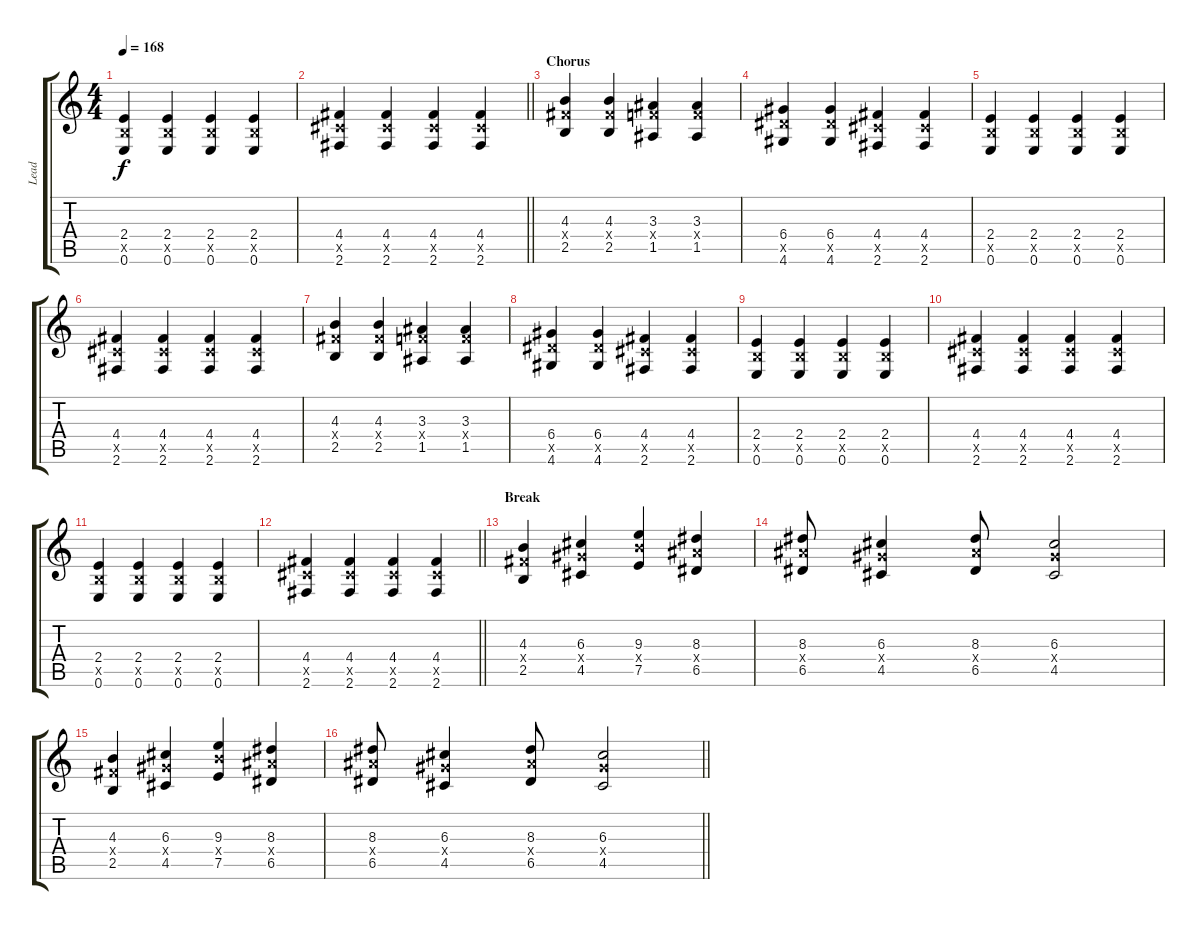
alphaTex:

\track ("Lead" "Lead") {instrument overdrivenguitar}
\staff {score tabs}
\tuning (E4 B3 G3 D3 A2 E2) {hide}
\ts (4 4)
\tempo 168
\clef g2
\ks c
(2.4 2.5{x} 0.6).4{dy f} (2.4 2.5{x} 0.6).4 (2.4 2.5{x} 0.6).4 (2.4 2.5{x} 0.6).4 |
\barLineRight lightlight
(4.4 4.5{x} 2.6).4 (4.4 4.5{x} 2.6).4 (4.4 4.5{x} 2.6).4 (4.4 4.5{x} 2.6).4 |
\section ("" "Chorus")
(4.3 4.4{x} 2.5).4{volume 15} (4.3 4.4{x} 2.5).4 (3.3 3.4{x} 1.5).4 (3.3 3.4{x} 1.5).4 |
(6.4 6.5{x} 4.6).4 (6.4 6.5{x} 4.6).4 (4.4 4.5{x} 2.6).4 (4.4 4.5{x} 2.6).4 |
(2.4 2.5{x} 0.6).4 (2.4 2.5{x} 0.6).4 (2.4 2.5{x} 0.6).4 (2.4 2.5{x} 0.6).4 |
(4.4 4.5{x} 2.6).4 (4.4 4.5{x} 2.6).4 (4.4 4.5{x} 2.6).4 (4.4 4.5{x} 2.6).4 |
(4.3 4.4{x} 2.5).4 (4.3 4.4{x} 2.5).4 (3.3 3.4{x} 1.5).4 (3.3 3.4{x} 1.5).4 |
(6.4 6.5{x} 4.6).4 (6.4 6.5{x} 4.6).4 (4.4 4.5{x} 2.6).4 (4.4 4.5{x} 2.6).4 |
(2.4 2.5{x} 0.6).4 (2.4 2.5{x} 0.6).4 (2.4 2.5{x} 0.6).4 (2.4 2.5{x} 0.6).4 |
(4.4 4.5{x} 2.6).4 (4.4 4.5{x} 2.6).4 (4.4 4.5{x} 2.6).4 (4.4 4.5{x} 2.6).4 |
(2.4 2.5{x} 0.6).4 (2.4 2.5{x} 0.6).4 (2.4 2.5{x} 0.6).4 (2.4 2.5{x} 0.6).4 |
\barLineRight lightlight
(4.4 4.5{x} 2.6).4 (4.4 4.5{x} 2.6).4 (4.4 4.5{x} 2.6).4 (4.4 4.5{x} 2.6).4 |
\section ("" "Break")
(4.3 4.4{x} 2.5).4 (6.3 6.4{x} 4.5).4 (9.3 9.4{x} 7.5).4 (8.3 8.4{x} 6.5).4 |
(8.3 8.4{x} 6.5).8 (6.3 6.4{x} 4.5).4 (8.3 8.4{x} 6.5).8 (6.3 6.4{x} 4.5).2 |
(4.3 4.4{x} 2.5).4 (6.3 6.4{x} 4.5).4 (9.3 9.4{x} 7.5).4 (8.3 8.4{x} 6.5).4 |
\barLineRight lightlight
(8.3 8.4{x} 6.5).8 (6.3 6.4{x} 4.5).4 (8.3 8.4{x} 6.5).8 (6.3 6.4{x} 4.5).2
